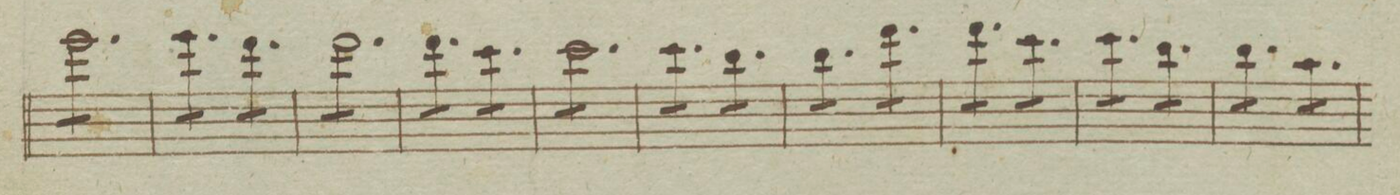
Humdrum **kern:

**kern	**dynam
*I"Violino Primo	*
*clefG2	*
*k[fnb-e-]	*
*met(c)	*
*M6/8	*
8eee-\L	.
8eee-\	.
8eee-\	.
8eee-\	.
8eee-\	.
8eee-\J	.
=202	=202
8eee-\L	.
8eee-\	.
8eee-\J	.
8ddd\L	.
8ddd\	.
8ddd\J	.
=203	=203
8ddd\L	.
8ddd\	.
8ddd\	.
8ddd\	.
8ddd\	.
8ddd\J	.
=204	=204
8ddd\L	.
8ddd\	.
8ddd\J	.
8ccc\L	.
8ccc\	.
8ccc\J	.
=205	=205
8ccc\L	.
8ccc\	.
8ccc\	.
8ccc\	.
8ccc\	.
8ccc\J	.
=206	=206
8ccc\L	.
8ccc\	.
8ccc\J	.
8bb-\L	.
8bb-\	.
8bb-\J	.
=207	=207
8bb-\L	.
8bb-\	.
8bb-\J	.
8ddd\L	.
8ddd\	.
8ddd\J	.
=208	=208
8ddd\L	.
8ddd\	.
8ddd\J	.
8ccc\L	.
8ccc\	.
8ccc\J	.
=209	=209
8ccc\L	.
8ccc\	.
8ccc\J	.
8bb-\L	.
8bb-\	.
8bb-\J	.
=210	=210
8bb-\L	.
8bb-\	.
8bb-\J	.
8aa\L	.
8aa\	.
8aa\J	.
*Xtremolo	*
=211	=211
*-	*-
